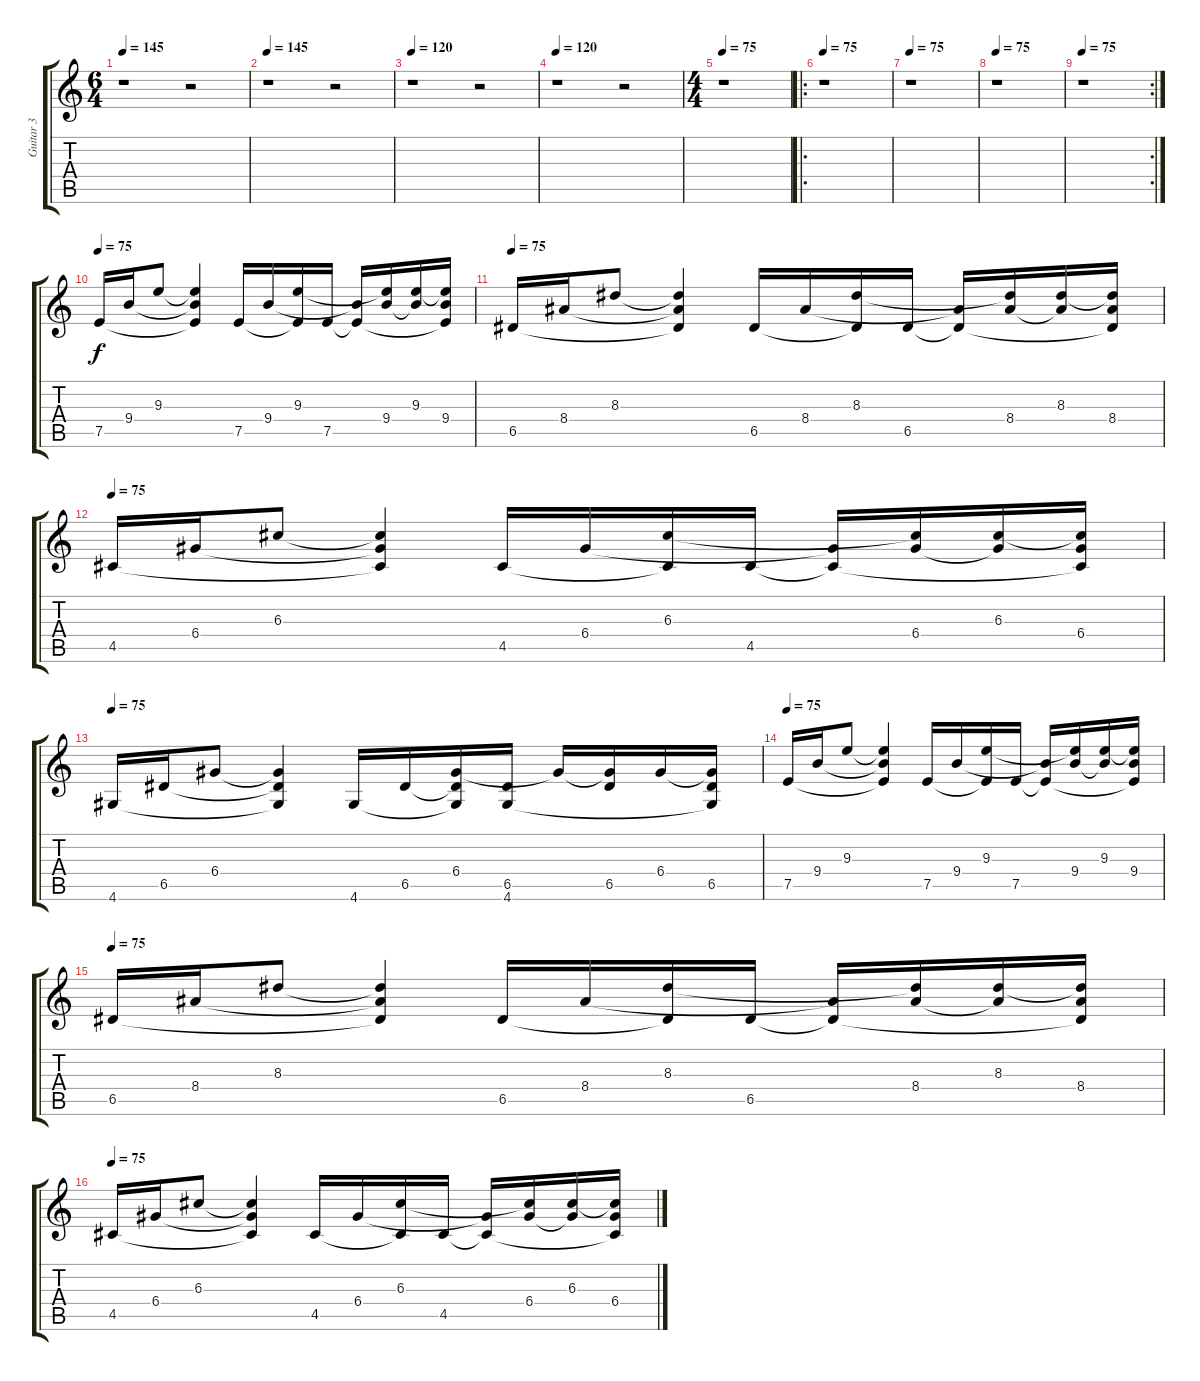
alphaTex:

\track ("Guitar 3" "Guitar 3") {instrument acousticguitarsteel}
\staff {score tabs}
\tuning (E4 B3 G3 D3 A2 E2) {hide}
\ts (6 4)
\tempo 145
\clef g2
\ks c
r.1{dy f} r.2 |
\tempo 145
r.1 r.2 |
\tempo 120
r.1 r.2 |
\tempo 120
r.1 r.2 |
\ts (4 4)
\tempo 75
r.1 |
\ro
\tempo 75
r.1 |
\tempo 75
r.1 |
\tempo 75
r.1 |
\rc 2
\tempo 75
r.1 |
\tempo 75
7.5.16 9.4.16 9.3.8 (9.3{t} 9.4{t} 7.5{t}).4 7.5.16 9.4.16 (9.3 7.5{t}).16 7.5.16 (9.4{t} 7.5{t}).16 (9.3{t} 9.4).16 (9.3 9.4{t}).16 (9.3{t} 9.4 7.5{t}).16 |
\tempo 75
6.5.16 8.4.16 8.3.8 (8.3{t} 8.4{t} 6.5{t}).4 6.5.16 8.4.16 (8.3 6.5{t}).16 6.5.16 (8.4{t} 6.5{t}).16 (8.3{t} 8.4).16 (8.3 8.4{t}).16 (8.3{t} 8.4 6.5{t}).16 |
\tempo 75
4.5.16 6.4.16 6.3.8 (6.3{t} 6.4{t} 4.5{t}).4 4.5.16 6.4.16 (6.3 4.5{t}).16 4.5.16 (6.4{t} 4.5{t}).16 (6.3{t} 6.4).16 (6.3 6.4{t}).16 (6.3{t} 6.4 4.5{t}).16 |
\tempo 75
4.6.16 6.5.16 6.4.8 (6.4{t} 6.5{t} 4.6{t}).4 4.6.16 6.5.16 (6.4 6.5{t} 4.6{t}).16 (6.5 4.6).16 6.4{t}.16 (6.4{t} 6.5).16 6.4.16 (6.4{t} 6.5 4.6{t}).16 |
\tempo 75
7.5.16 9.4.16 9.3.8 (9.3{t} 9.4{t} 7.5{t}).4 7.5.16 9.4.16 (9.3 7.5{t}).16 7.5.16 (9.4{t} 7.5{t}).16 (9.3{t} 9.4).16 (9.3 9.4{t}).16 (9.3{t} 9.4 7.5{t}).16 |
\tempo 75
6.5.16 8.4.16 8.3.8 (8.3{t} 8.4{t} 6.5{t}).4 6.5.16 8.4.16 (8.3 6.5{t}).16 6.5.16 (8.4{t} 6.5{t}).16 (8.3{t} 8.4).16 (8.3 8.4{t}).16 (8.3{t} 8.4 6.5{t}).16 |
\tempo 75
4.5.16 6.4.16 6.3.8 (6.3{t} 6.4{t} 4.5{t}).4 4.5.16 6.4.16 (6.3 4.5{t}).16 4.5.16 (6.4{t} 4.5{t}).16 (6.3{t} 6.4).16 (6.3 6.4{t}).16 (6.3{t} 6.4 4.5{t}).16
